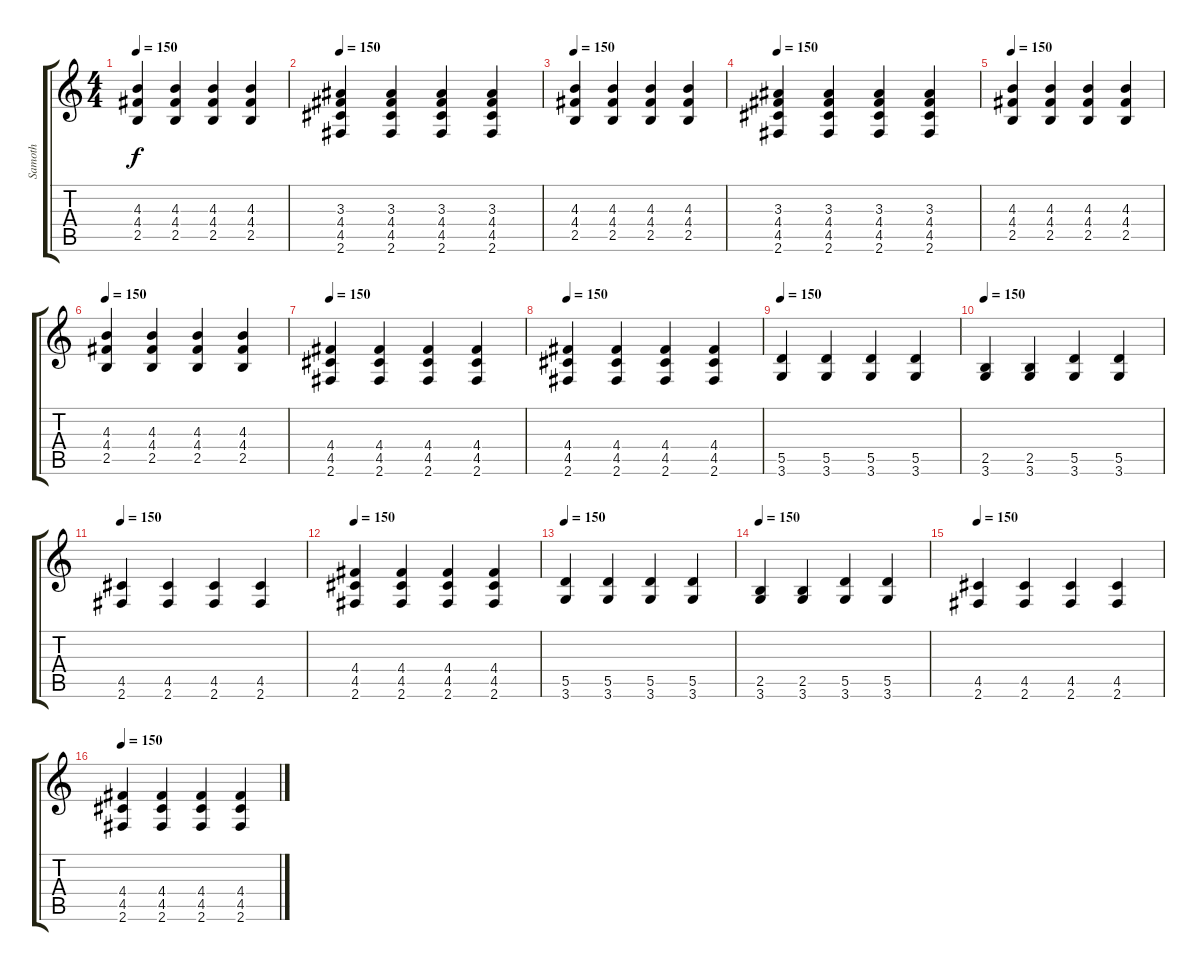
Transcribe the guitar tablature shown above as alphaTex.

\track ("Samoth" "Samoth") {instrument overdrivenguitar}
\staff {score tabs}
\tuning (E4 B3 G3 D3 A2 E2) {hide}
\ts (4 4)
\tempo 150
\clef g2
\ks c
(4.3 4.4 2.5).4{dy f} (4.3 4.4 2.5).4 (4.3 4.4 2.5).4 (4.3 4.4 2.5).4 |
\tempo 150
(3.3 4.4 4.5 2.6).4 (3.3 4.4 4.5 2.6).4 (3.3 4.4 4.5 2.6).4 (3.3 4.4 4.5 2.6).4 |
\tempo 150
(4.3 4.4 2.5).4 (4.3 4.4 2.5).4 (4.3 4.4 2.5).4 (4.3 4.4 2.5).4 |
\tempo 150
(3.3 4.4 4.5 2.6).4 (3.3 4.4 4.5 2.6).4 (3.3 4.4 4.5 2.6).4 (3.3 4.4 4.5 2.6).4 |
\tempo 150
(4.3 4.4 2.5).4 (4.3 4.4 2.5).4 (4.3 4.4 2.5).4 (4.3 4.4 2.5).4 |
\tempo 150
(4.3 4.4 2.5).4 (4.3 4.4 2.5).4 (4.3 4.4 2.5).4 (4.3 4.4 2.5).4 |
\tempo 150
(4.4 4.5 2.6).4 (4.4 4.5 2.6).4 (4.4 4.5 2.6).4 (4.4 4.5 2.6).4 |
\tempo 150
(4.4 4.5 2.6).4 (4.4 4.5 2.6).4 (4.4 4.5 2.6).4 (4.4 4.5 2.6).4 |
\tempo 150
(5.5 3.6).4 (5.5 3.6).4 (5.5 3.6).4 (5.5 3.6).4 |
\tempo 150
(2.5 3.6).4 (2.5 3.6).4 (5.5 3.6).4 (5.5 3.6).4 |
\tempo 150
(4.5 2.6).4 (4.5 2.6).4 (4.5 2.6).4 (4.5 2.6).4 |
\tempo 150
(4.4 4.5 2.6).4 (4.4 4.5 2.6).4 (4.4 4.5 2.6).4 (4.4 4.5 2.6).4 |
\tempo 150
(5.5 3.6).4 (5.5 3.6).4 (5.5 3.6).4 (5.5 3.6).4 |
\tempo 150
(2.5 3.6).4 (2.5 3.6).4 (5.5 3.6).4 (5.5 3.6).4 |
\tempo 150
(4.5 2.6).4 (4.5 2.6).4 (4.5 2.6).4 (4.5 2.6).4 |
\tempo 150
(4.4 4.5 2.6).4 (4.4 4.5 2.6).4 (4.4 4.5 2.6).4 (4.4 4.5 2.6).4
